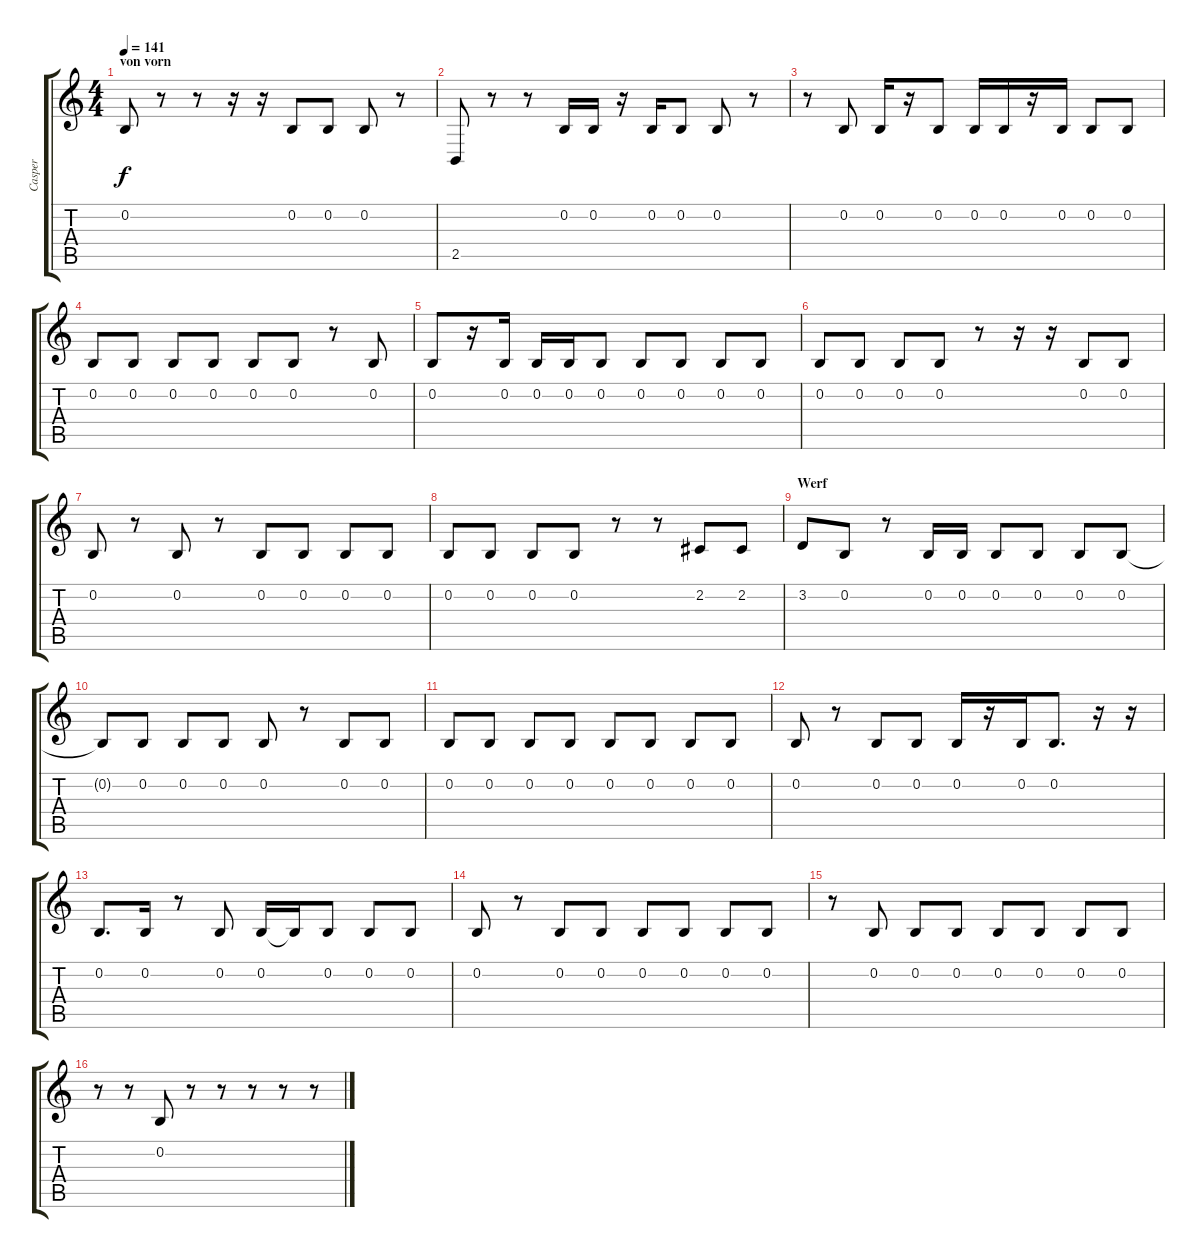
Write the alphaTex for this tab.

\track ("Casper" "Casper") {instrument vibraphone}
\staff {score tabs}
\tuning (E4 B3 G3 D3 A2 E2) {hide}
\ts (4 4)
\section ("" "von vorn")
\tempo 141
\clef g2
\ks c
0.2.8{dy f} r.8 r.8 r.16 r.16 0.2.8 0.2.8 0.2.8 r.8 |
2.5.8 r.8 r.8 0.2.16 0.2.16 r.16 0.2.16 0.2.8 0.2.8 r.8 |
r.8 0.2.8 0.2.16 r.16 0.2.8 0.2.16 0.2.16 r.16 0.2.16 0.2.8 0.2.8 |
0.2.8 0.2.8 0.2.8 0.2.8 0.2.8 0.2.8 r.8 0.2.8 |
0.2.8 r.16 0.2.16 0.2.16 0.2.16 0.2.8 0.2.8 0.2.8 0.2.8 0.2.8 |
0.2.8 0.2.8 0.2.8 0.2.8 r.8 r.16 r.16 0.2.8 0.2.8 |
0.2.8 r.8 0.2.8 r.8 0.2.8 0.2.8 0.2.8 0.2.8 |
0.2.8 0.2.8 0.2.8 0.2.8 r.8 r.8 2.2.8 2.2.8 |
\section ("" "Werf")
3.2.8 0.2.8 r.8 0.2.16 0.2.16 0.2.8 0.2.8 0.2.8 0.2.8 |
0.2{t}.8 0.2.8 0.2.8 0.2.8 0.2.8 r.8 0.2.8 0.2.8 |
0.2.8 0.2.8 0.2.8 0.2.8 0.2.8 0.2.8 0.2.8 0.2.8 |
0.2.8 r.8 0.2.8 0.2.8 0.2.16 r.16 0.2.16 0.2.8{d} r.16 r.16 |
0.2.8{d} 0.2.16 r.8 0.2.8 0.2.16 0.2{t}.16 0.2.8 0.2.8 0.2.8 |
0.2.8 r.8 0.2.8 0.2.8 0.2.8 0.2.8 0.2.8 0.2.8 |
r.8 0.2.8 0.2.8 0.2.8 0.2.8 0.2.8 0.2.8 0.2.8 |
r.8 r.8 0.2.8 r.8 r.8 r.8 r.8 r.8
